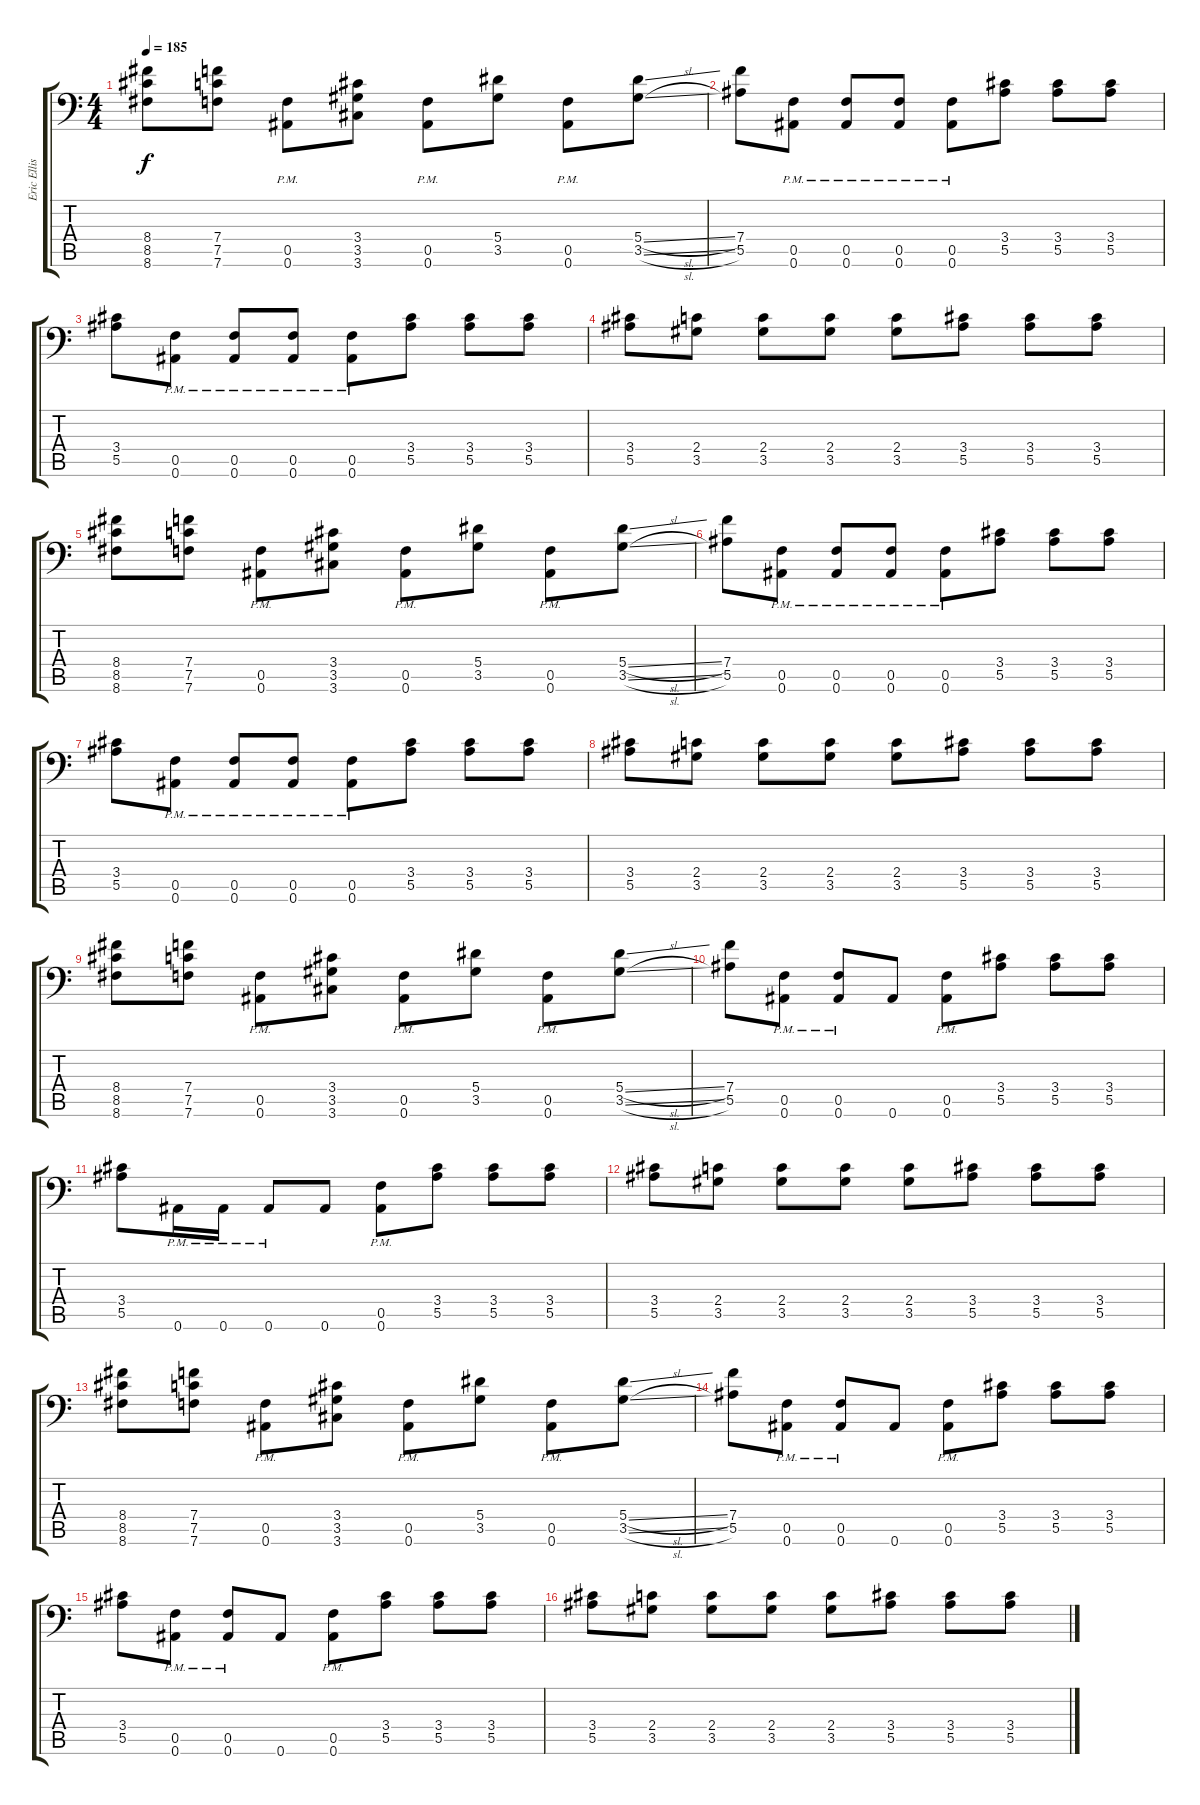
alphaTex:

\track ("Eric Ellis" "Eric Ellis") {instrument distortionguitar}
\staff {score tabs}
\tuning (C4 G3 Eb3 Bb2 F2 Bb1) {hide}
\ts (4 4)
\tempo 185
\clef f4
\ks c
(8.4 8.5 8.6).8{dy f instrument distortionguitar} (7.4 7.5 7.6).8 (0.5{pm} 0.6{pm}).8 (3.4 3.5 3.6).8 (0.5{pm} 0.6{pm}).8 (5.4 3.5).8 (0.5{pm} 0.6{pm}).8 (5.4{sl} 3.5{sl}).8 |
(7.4 5.5).8 (0.5{pm} 0.6{pm}).8 (0.5{pm} 0.6{pm}).8 (0.5{pm} 0.6{pm}).8 (0.5{pm} 0.6{pm}).8 (3.4 5.5).8 (3.4 5.5).8 (3.4 5.5).8 |
(3.4 5.5).8 (0.5{pm} 0.6{pm}).8 (0.5{pm} 0.6{pm}).8 (0.5{pm} 0.6{pm}).8 (0.5{pm} 0.6{pm}).8 (3.4 5.5).8 (3.4 5.5).8 (3.4 5.5).8 |
(3.4 5.5).8 (2.4 3.5).8 (2.4 3.5).8 (2.4 3.5).8 (2.4 3.5).8 (3.4 5.5).8 (3.4 5.5).8 (3.4 5.5).8 |
(8.4 8.5 8.6).8 (7.4 7.5 7.6).8 (0.5{pm} 0.6{pm}).8 (3.4 3.5 3.6).8 (0.5{pm} 0.6{pm}).8 (5.4 3.5).8 (0.5{pm} 0.6{pm}).8 (5.4{sl} 3.5{sl}).8 |
(7.4 5.5).8 (0.5{pm} 0.6{pm}).8 (0.5{pm} 0.6{pm}).8 (0.5{pm} 0.6{pm}).8 (0.5{pm} 0.6{pm}).8 (3.4 5.5).8 (3.4 5.5).8 (3.4 5.5).8 |
(3.4 5.5).8 (0.5{pm} 0.6{pm}).8 (0.5{pm} 0.6{pm}).8 (0.5{pm} 0.6{pm}).8 (0.5{pm} 0.6{pm}).8 (3.4 5.5).8 (3.4 5.5).8 (3.4 5.5).8 |
(3.4 5.5).8 (2.4 3.5).8 (2.4 3.5).8 (2.4 3.5).8 (2.4 3.5).8 (3.4 5.5).8 (3.4 5.5).8 (3.4 5.5).8 |
(8.4 8.5 8.6).8 (7.4 7.5 7.6).8 (0.5{pm} 0.6{pm}).8 (3.4 3.5 3.6).8 (0.5{pm} 0.6{pm}).8 (5.4 3.5).8 (0.5{pm} 0.6{pm}).8 (5.4{sl} 3.5{sl}).8 |
(7.4 5.5).8 (0.5{pm} 0.6{pm}).8 (0.5{pm} 0.6{pm}).8 0.6.8 (0.5{pm} 0.6{pm}).8 (3.4 5.5).8 (3.4 5.5).8 (3.4 5.5).8 |
(3.4 5.5).8 0.6{pm}.16 0.6{pm}.16 0.6{pm}.8 0.6.8 (0.5{pm} 0.6{pm}).8 (3.4 5.5).8 (3.4 5.5).8 (3.4 5.5).8 |
(3.4 5.5).8 (2.4 3.5).8 (2.4 3.5).8 (2.4 3.5).8 (2.4 3.5).8 (3.4 5.5).8 (3.4 5.5).8 (3.4 5.5).8 |
(8.4 8.5 8.6).8 (7.4 7.5 7.6).8 (0.5{pm} 0.6{pm}).8 (3.4 3.5 3.6).8 (0.5{pm} 0.6{pm}).8 (5.4 3.5).8 (0.5{pm} 0.6{pm}).8 (5.4{sl} 3.5{sl}).8 |
(7.4 5.5).8 (0.5{pm} 0.6{pm}).8 (0.5{pm} 0.6{pm}).8 0.6.8 (0.5{pm} 0.6{pm}).8 (3.4 5.5).8 (3.4 5.5).8 (3.4 5.5).8 |
(3.4 5.5).8 (0.5{pm} 0.6{pm}).8 (0.5{pm} 0.6{pm}).8 0.6.8 (0.5{pm} 0.6{pm}).8 (3.4 5.5).8 (3.4 5.5).8 (3.4 5.5).8 |
(3.4 5.5).8 (2.4 3.5).8 (2.4 3.5).8 (2.4 3.5).8 (2.4 3.5).8 (3.4 5.5).8 (3.4 5.5).8 (3.4 5.5).8
